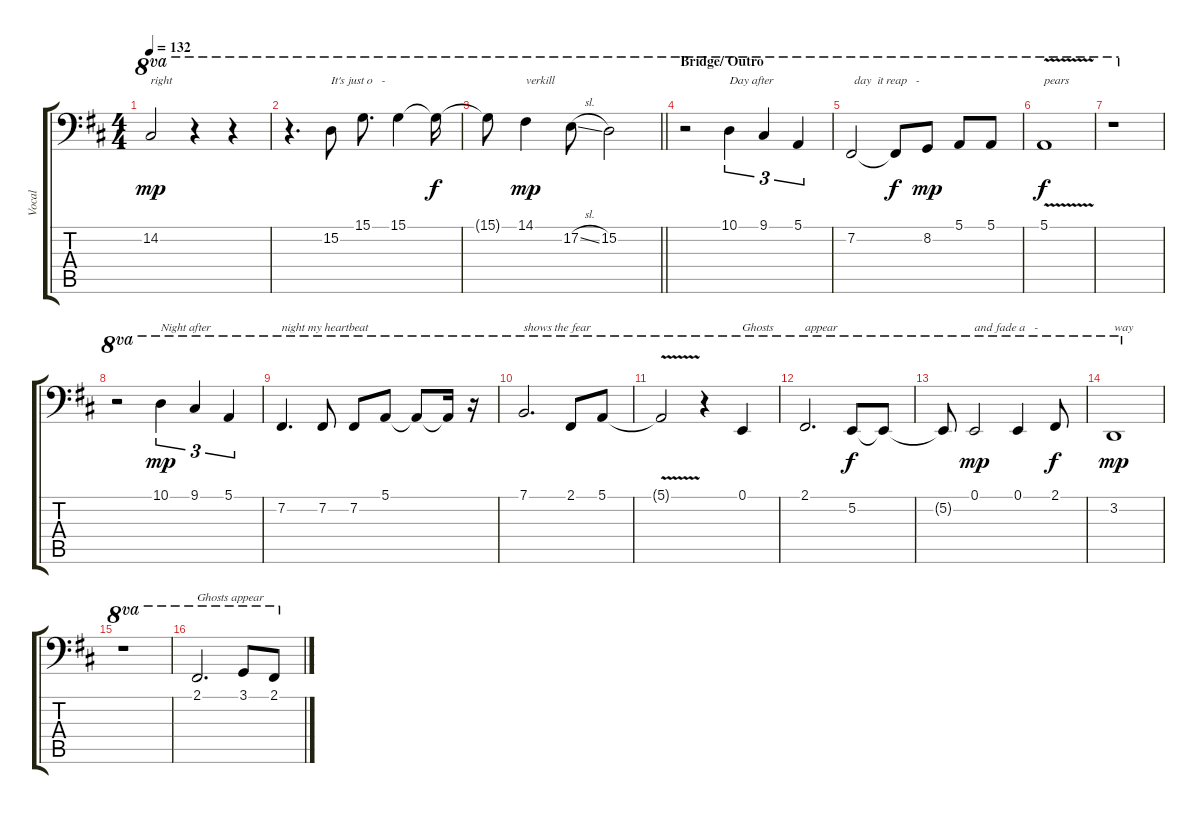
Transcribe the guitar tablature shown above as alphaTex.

\track ("Vocal" "Vocal") {instrument oboe}
\staff {score tabs}
\tuning (E3 B2 G2 D2 A1 E1) {hide}
\ts (4 4)
\tempo 132
\clef f4
\ks d
14.2.2{ot 8va txt "right" dy mp} r.4{ot 8va} r.4{ot 8va} |
r.4{d ot 8va} 15.2.8{ot 8va txt "It's just o   -"} 15.1.8{d ot 8va} 15.1.4{ot 8va} 15.1{t}.16{ot 8va dy f} |
\barLineRight lightlight
15.1{t}.8{ot 8va} 14.1.4{ot 8va txt "verkill" dy mp} 17.2{sl}.8{ot 8va} 15.2.2{ot 8va} |
\section ("" "Bridge/ Outro")
r.2{ot 8va} 10.1.4{tu (3 2) ot 8va txt "Day after"} 9.1.4{tu (3 2) ot 8va} 5.1.4{tu (3 2) ot 8va} |
7.2.2{ot 8va txt " day  it reap   -"} 7.2{t}.8{ot 8va dy f} 8.2.8{ot 8va dy mp} 5.1.8{ot 8va} 5.1.8{ot 8va} |
5.1{v}.1{ot 8va txt "pears" dy f} |
r.1{ot 8va} |
r.2{ot 8va} 10.1.4{tu (3 2) ot 8va txt "Night after" dy mp} 9.1.4{tu (3 2) ot 8va} 5.1.4{tu (3 2) ot 8va} |
7.2.4{d ot 8va txt "night my heartbeat"} 7.2.8{ot 8va} 7.2.8{ot 8va} 5.1.8{ot 8va} 5.1{t}.8{ot 8va} 5.1{t}.16{ot 8va} r.16{ot 8va} |
7.1.2{d ot 8va txt "shows the fear"} 2.1.8{ot 8va} 5.1.8{ot 8va} |
5.1{v t}.2{ot 8va} r.4{ot 8va} 0.1.4{ot 8va txt "Ghosts"} |
2.1.2{d ot 8va txt "appear"} 5.2.8{ot 8va dy f} 5.2{t}.8{ot 8va} |
5.2{t}.8{ot 8va} 0.1.2{ot 8va txt "and fade a   -" dy mp} 0.1.4{ot 8va} 2.1.8{ot 8va dy f} |
3.2.1{ot 8va txt "way" dy mp} |
r.1{ot 8va} |
2.1.2{d ot 8va txt "Ghosts appear"} 3.1.8{ot 8va} 2.1.8{ot 8va}
